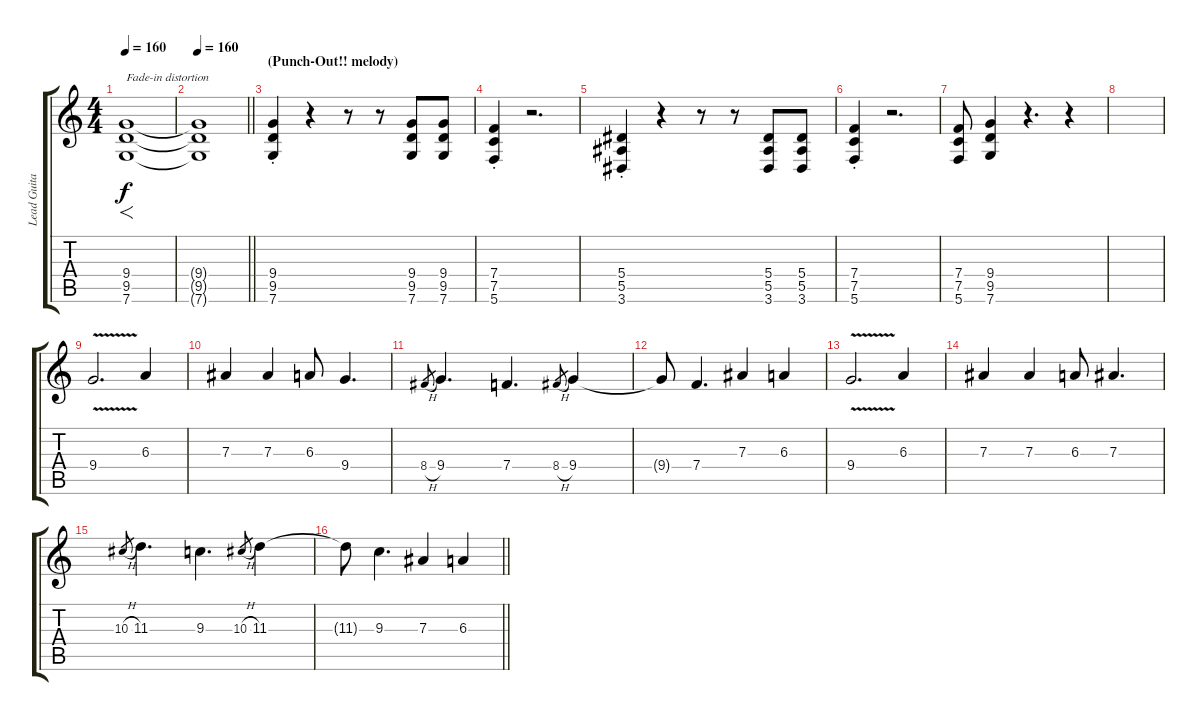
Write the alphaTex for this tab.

\track ("Lead Guitar" "Lead Guita") {instrument distortionguitar}
\staff {score tabs}
\tuning (C4 G3 Eb3 Bb2 F2 C2) {hide}
\ts (4 4)
\tempo 160
\clef g2
\ks c
(9.4 9.5 7.6).1{f txt "Fade-in distortion" dy f instrument distortionguitar} |
\tempo 160
\barLineRight lightlight
(9.4{t} 9.5{t} 7.6{t}).1 |
\section ("" "(Punch-Out!! melody)")
(9.4 9.5 7.6{st}).4 r.4 r.8 r.8 (9.4 9.5 7.6).8 (9.4 9.5 7.6).8 |
(7.4 7.5 5.6{st}).4 r.2{d} |
(5.4 5.5 3.6{st}).4 r.4 r.8 r.8 (5.4 5.5 3.6).8 (5.4 5.5 3.6).8 |
(7.4 7.5 5.6{st}).4 r.2{d} |
(7.4 7.5 5.6).8 (9.4 9.5 7.6).4 r.4{d} r.4 |
|
9.4{v}.2{d} 6.3.4 |
7.3.4 7.3.4 6.3.8 9.4.4{d} |
8.4{h}.8{gr} 9.4.4{d} 7.4.4{d} 8.4{h}.8{gr} 9.4.4 |
9.4{t}.8 7.4.4{d} 7.3.4 6.3.4 |
9.4{v}.2{d} 6.3.4 |
7.3.4 7.3.4 6.3.8 7.3.4{d} |
10.3{h}.8{gr} 11.3.4{d} 9.3.4{d} 10.3{h}.8{gr} 11.3.4 |
\barLineRight lightlight
11.3{t}.8 9.3.4{d} 7.3.4 6.3.4
